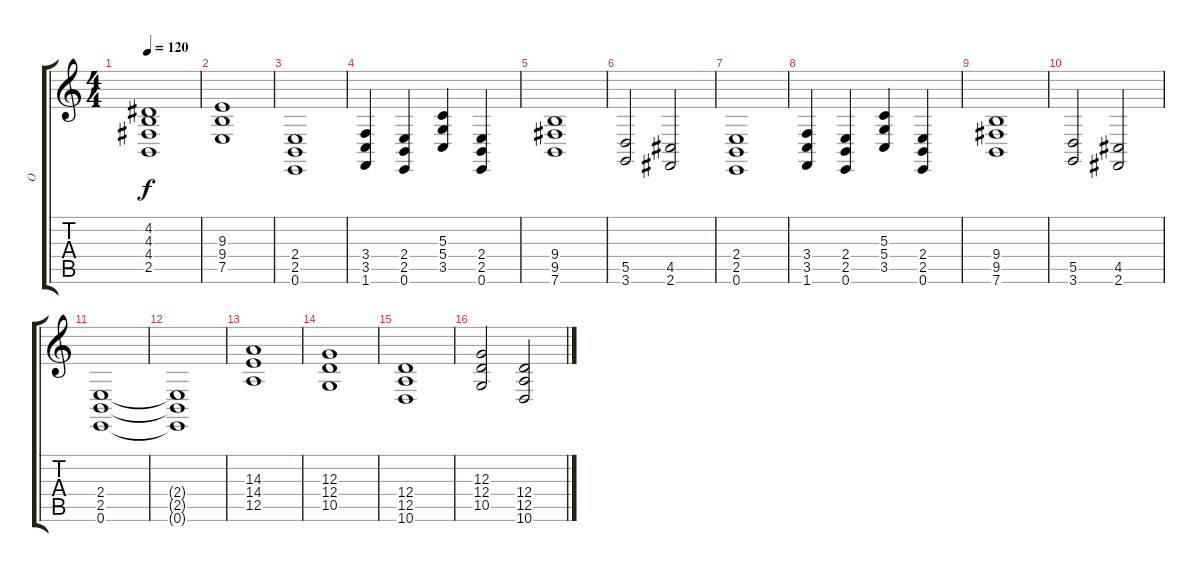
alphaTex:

\track ("O" "O") {instrument stringensemble1}
\staff {score tabs}
\tuning (E4 B3 G3 D3 A2 E2) {hide}
\ts (4 4)
\tempo 120
\clef g2
\ks c
(4.2 4.3 4.4 2.5).1{dy f} |
(9.3 9.4 7.5).1 |
(2.4 2.5 0.6).1 |
(3.4 3.5 1.6).4 (2.4 2.5 0.6).4 (5.3 5.4 3.5).4 (2.4 2.5 0.6).4 |
(9.4 9.5 7.6).1 |
(5.5 3.6).2 (4.5 2.6).2 |
(2.4 2.5 0.6).1 |
(3.4 3.5 1.6).4 (2.4 2.5 0.6).4 (5.3 5.4 3.5).4 (2.4 2.5 0.6).4 |
(9.4 9.5 7.6).1 |
(5.5 3.6).2 (4.5 2.6).2 |
(2.4 2.5 0.6).1 |
(2.4{t} 2.5{t} 0.6{t}).1 |
(14.3 14.4 12.5).1 |
(12.3 12.4 10.5).1 |
(12.4 12.5 10.6).1 |
(12.3 12.4 10.5).2 (12.4 12.5 10.6).2
